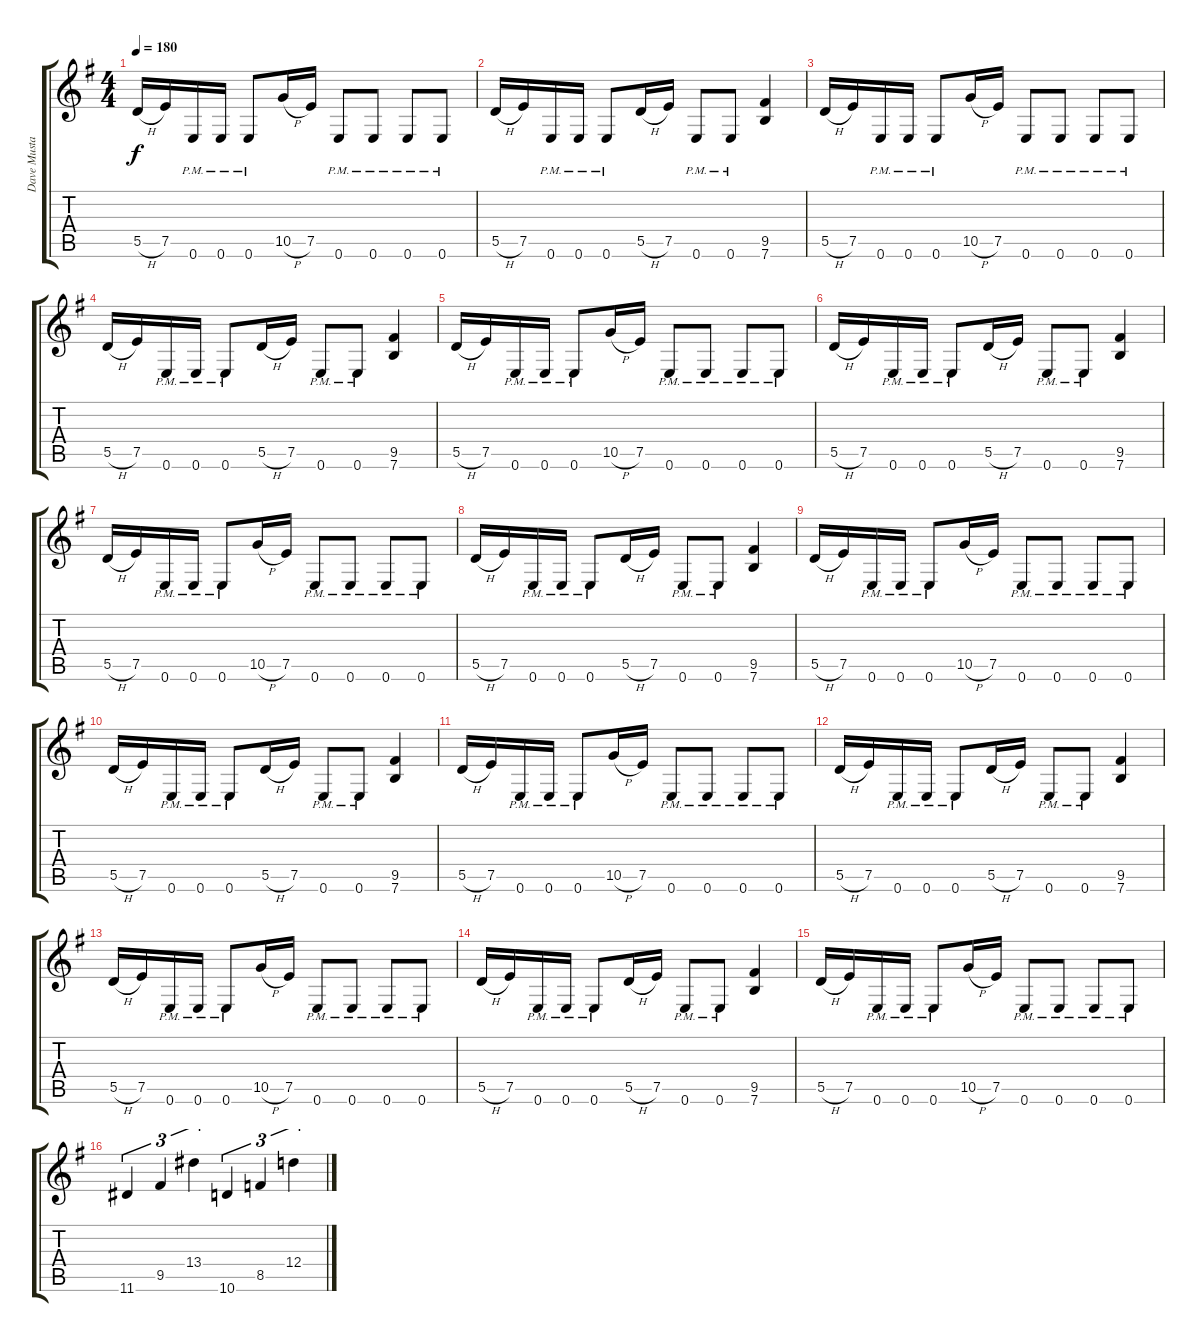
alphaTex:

\track ("Dave Mustaine" "Dave Musta") {instrument distortionguitar}
\staff {score tabs}
\tuning (E4 B3 G3 D3 A2 E2) {hide}
\ts (4 4)
\tempo 180
\clef g2
\ks g
5.5{h}.16{dy f} 7.5.16 0.6{pm}.16 0.6{pm}.16 0.6{pm}.8 10.5{h}.16 7.5.16 0.6{pm}.8 0.6{pm}.8 0.6{pm}.8 0.6{pm}.8 |
5.5{h}.16 7.5.16 0.6{pm}.16 0.6{pm}.16 0.6{pm}.8 5.5{h}.16 7.5.16 0.6{pm}.8 0.6{pm}.8 (9.5 7.6).4 |
5.5{h}.16 7.5.16 0.6{pm}.16 0.6{pm}.16 0.6{pm}.8 10.5{h}.16 7.5.16 0.6{pm}.8 0.6{pm}.8 0.6{pm}.8 0.6{pm}.8 |
5.5{h}.16 7.5.16 0.6{pm}.16 0.6{pm}.16 0.6{pm}.8 5.5{h}.16 7.5.16 0.6{pm}.8 0.6{pm}.8 (9.5 7.6).4 |
5.5{h}.16 7.5.16 0.6{pm}.16 0.6{pm}.16 0.6{pm}.8 10.5{h}.16 7.5.16 0.6{pm}.8 0.6{pm}.8 0.6{pm}.8 0.6{pm}.8 |
5.5{h}.16 7.5.16 0.6{pm}.16 0.6{pm}.16 0.6{pm}.8 5.5{h}.16 7.5.16 0.6{pm}.8 0.6{pm}.8 (9.5 7.6).4 |
5.5{h}.16 7.5.16 0.6{pm}.16 0.6{pm}.16 0.6{pm}.8 10.5{h}.16 7.5.16 0.6{pm}.8 0.6{pm}.8 0.6{pm}.8 0.6{pm}.8 |
5.5{h}.16 7.5.16 0.6{pm}.16 0.6{pm}.16 0.6{pm}.8 5.5{h}.16 7.5.16 0.6{pm}.8 0.6{pm}.8 (9.5 7.6).4 |
5.5{h}.16 7.5.16 0.6{pm}.16 0.6{pm}.16 0.6{pm}.8 10.5{h}.16 7.5.16 0.6{pm}.8 0.6{pm}.8 0.6{pm}.8 0.6{pm}.8 |
5.5{h}.16 7.5.16 0.6{pm}.16 0.6{pm}.16 0.6{pm}.8 5.5{h}.16 7.5.16 0.6{pm}.8 0.6{pm}.8 (9.5 7.6).4 |
5.5{h}.16 7.5.16 0.6{pm}.16 0.6{pm}.16 0.6{pm}.8 10.5{h}.16 7.5.16 0.6{pm}.8 0.6{pm}.8 0.6{pm}.8 0.6{pm}.8 |
5.5{h}.16 7.5.16 0.6{pm}.16 0.6{pm}.16 0.6{pm}.8 5.5{h}.16 7.5.16 0.6{pm}.8 0.6{pm}.8 (9.5 7.6).4 |
5.5{h}.16 7.5.16 0.6{pm}.16 0.6{pm}.16 0.6{pm}.8 10.5{h}.16 7.5.16 0.6{pm}.8 0.6{pm}.8 0.6{pm}.8 0.6{pm}.8 |
5.5{h}.16 7.5.16 0.6{pm}.16 0.6{pm}.16 0.6{pm}.8 5.5{h}.16 7.5.16 0.6{pm}.8 0.6{pm}.8 (9.5 7.6).4 |
5.5{h}.16 7.5.16 0.6{pm}.16 0.6{pm}.16 0.6{pm}.8 10.5{h}.16 7.5.16 0.6{pm}.8 0.6{pm}.8 0.6{pm}.8 0.6{pm}.8 |
11.6.4{tu (3 2)} 9.5.4{tu (3 2)} 13.4.4{tu (3 2)} 10.6.4{tu (3 2)} 8.5.4{tu (3 2)} 12.4.4{tu (3 2)}
